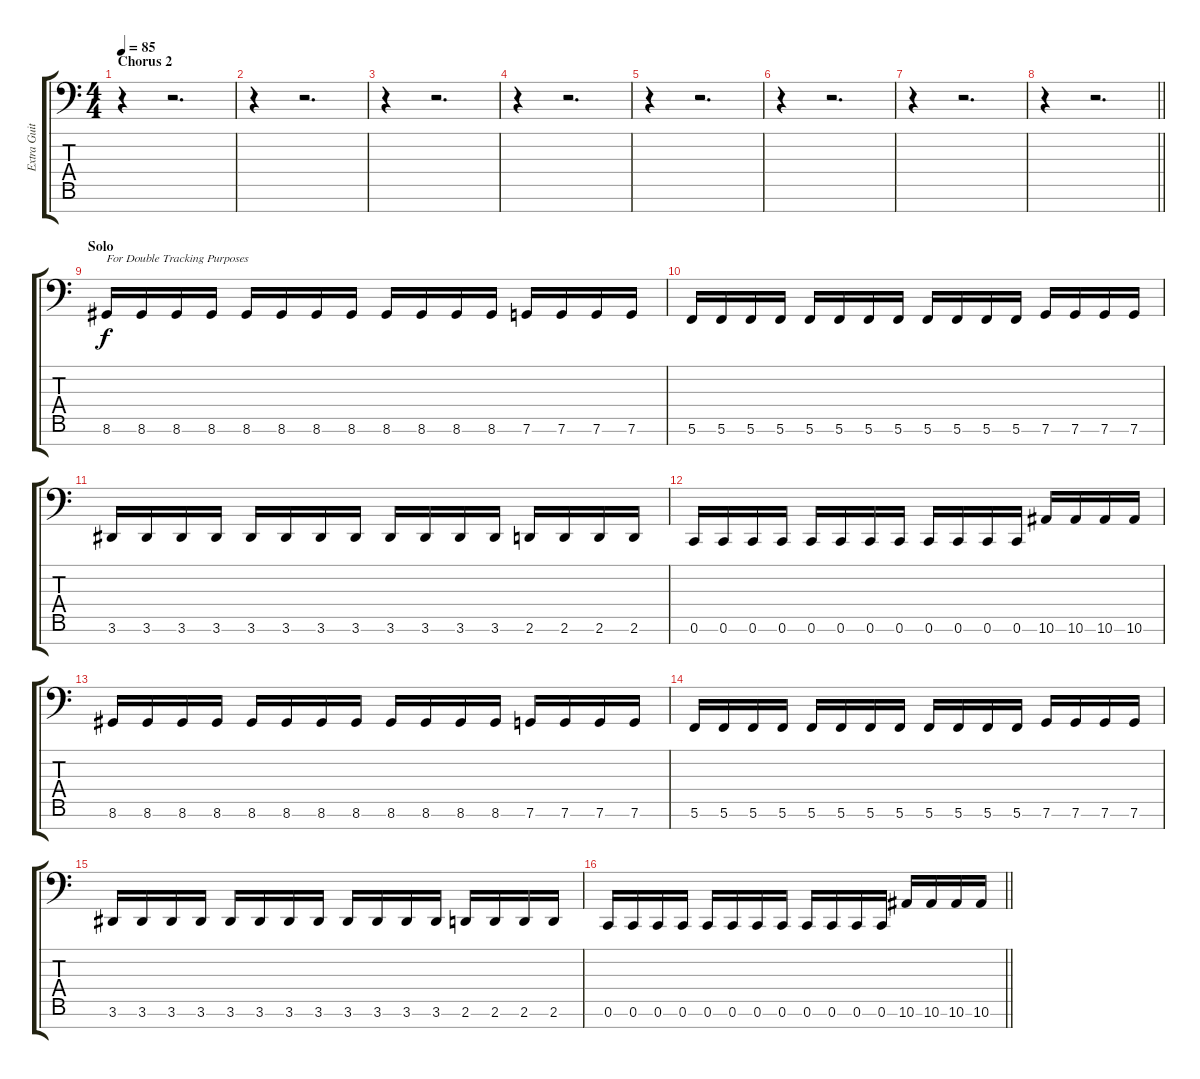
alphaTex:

\track ("Extra Guitar 2 and Piano Layer" "Extra Guit") {instrument lead6voice}
\staff {score tabs}
\tuning (D4 A3 F3 C3 G2 C2 G1) {hide}
\ts (4 4)
\section ("" "Chorus 2")
\tempo 85
\clef f4
\ks c
r.4{dy f} r.2{d} |
r.4 r.2{d} |
r.4 r.2{d} |
r.4 r.2{d} |
r.4 r.2{d} |
r.4 r.2{d} |
r.4 r.2{d} |
\barLineRight lightlight
r.4 r.2{d} |
\section ("" "Solo")
8.6.16{txt "For Double Tracking Purposes" volume 13} 8.6.16 8.6.16 8.6.16 8.6.16 8.6.16 8.6.16 8.6.16 8.6.16 8.6.16 8.6.16 8.6.16 7.6.16 7.6.16 7.6.16 7.6.16 |
5.6.16 5.6.16 5.6.16 5.6.16 5.6.16 5.6.16 5.6.16 5.6.16 5.6.16 5.6.16 5.6.16 5.6.16 7.6.16 7.6.16 7.6.16 7.6.16 |
3.6.16 3.6.16 3.6.16 3.6.16 3.6.16 3.6.16 3.6.16 3.6.16 3.6.16 3.6.16 3.6.16 3.6.16 2.6.16 2.6.16 2.6.16 2.6.16 |
0.6.16 0.6.16 0.6.16 0.6.16 0.6.16 0.6.16 0.6.16 0.6.16 0.6.16 0.6.16 0.6.16 0.6.16 10.6.16 10.6.16 10.6.16 10.6.16 |
8.6.16 8.6.16 8.6.16 8.6.16 8.6.16 8.6.16 8.6.16 8.6.16 8.6.16 8.6.16 8.6.16 8.6.16 7.6.16 7.6.16 7.6.16 7.6.16 |
5.6.16 5.6.16 5.6.16 5.6.16 5.6.16 5.6.16 5.6.16 5.6.16 5.6.16 5.6.16 5.6.16 5.6.16 7.6.16 7.6.16 7.6.16 7.6.16 |
3.6.16 3.6.16 3.6.16 3.6.16 3.6.16 3.6.16 3.6.16 3.6.16 3.6.16 3.6.16 3.6.16 3.6.16 2.6.16 2.6.16 2.6.16 2.6.16 |
\barLineRight lightlight
0.6.16 0.6.16 0.6.16 0.6.16 0.6.16 0.6.16 0.6.16 0.6.16 0.6.16 0.6.16 0.6.16 0.6.16 10.6.16 10.6.16 10.6.16 10.6.16
